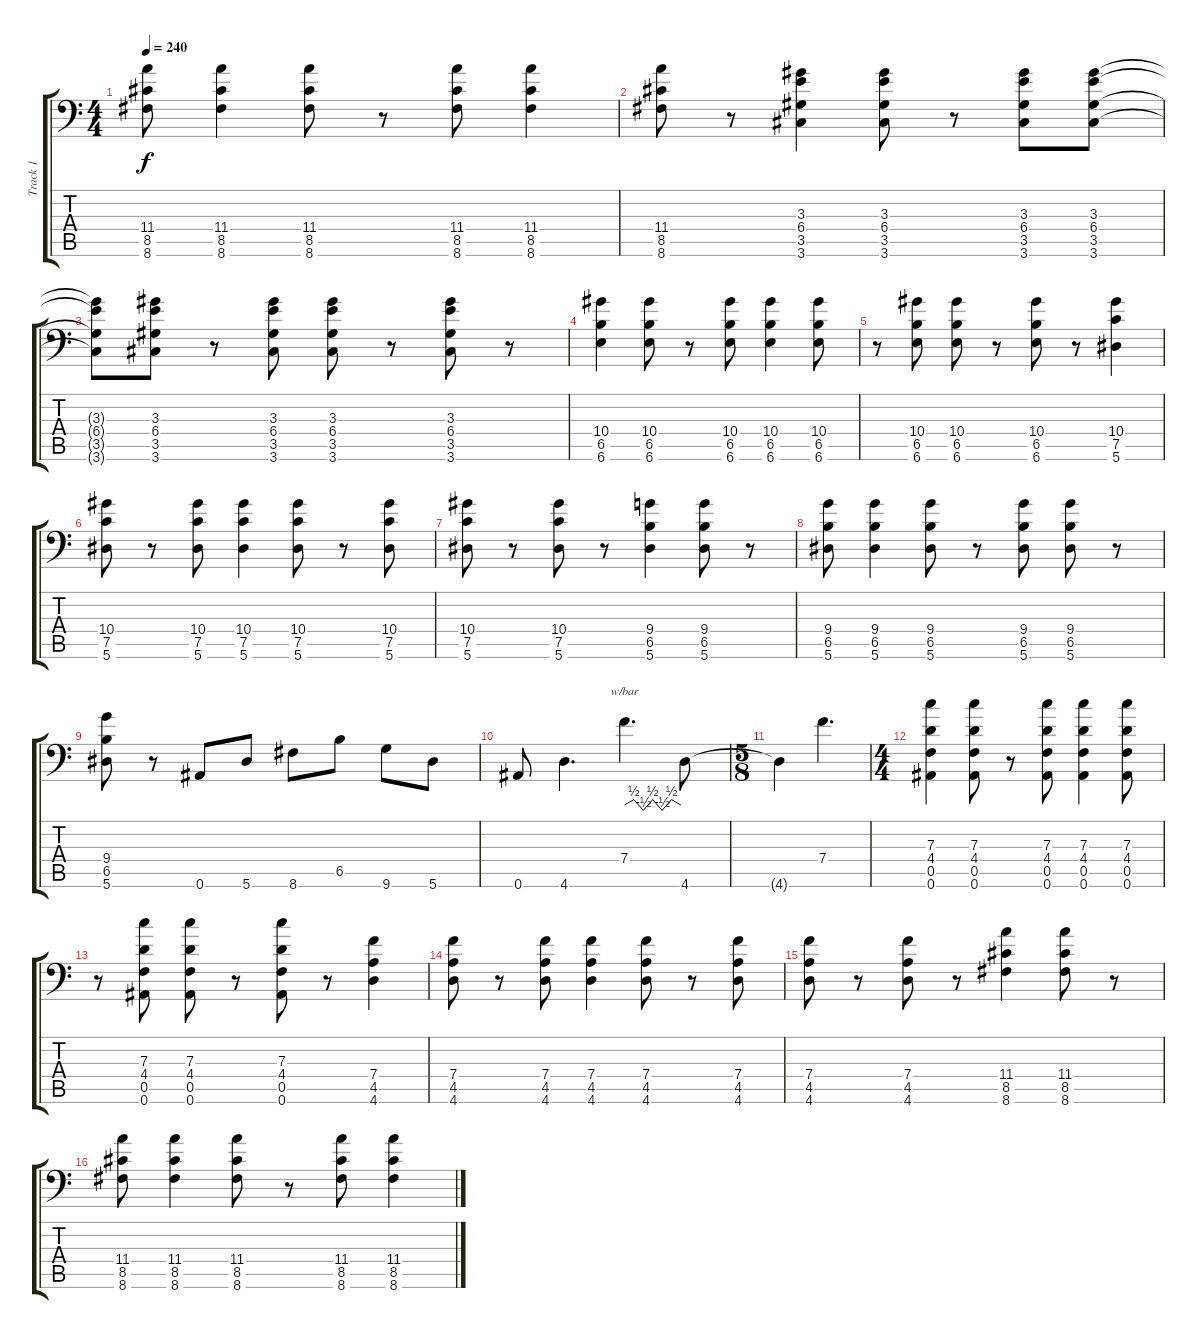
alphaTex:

\track ("Track 1" "Track 1") {instrument distortionguitar}
\staff {score tabs}
\tuning (D4 A3 F3 Bb2 F2 Bb1) {hide}
\ts (4 4)
\tempo 240
\clef f4
\ks c
(11.4 8.5 8.6).8{dy f} (11.4 8.5 8.6).4 (11.4 8.5 8.6).8 r.8 (11.4 8.5 8.6).8 (11.4 8.5 8.6).4 |
(11.4 8.5 8.6).8 r.8 (3.3 6.4 3.5 3.6).4 (3.3 6.4 3.5 3.6).8 r.8 (3.3 6.4 3.5 3.6).8 (3.3 6.4 3.5 3.6).8 |
(3.3{t} 6.4{t} 3.5{t} 3.6{t}).8 (3.3 6.4 3.5 3.6).8 r.8 (3.3 6.4 3.5 3.6).8 (3.3 6.4 3.5 3.6).8 r.8 (3.3 6.4 3.5 3.6).8 r.8 |
(10.4 6.5 6.6).4 (10.4 6.5 6.6).8 r.8 (10.4 6.5 6.6).8 (10.4 6.5 6.6).4 (10.4 6.5 6.6).8 |
r.8 (10.4 6.5 6.6).8 (10.4 6.5 6.6).8 r.8 (10.4 6.5 6.6).8 r.8 (10.4 7.5 5.6).4 |
(10.4 7.5 5.6).8 r.8 (10.4 7.5 5.6).8 (10.4 7.5 5.6).4 (10.4 7.5 5.6).8 r.8 (10.4 7.5 5.6).8 |
(10.4 7.5 5.6).8 r.8 (10.4 7.5 5.6).8 r.8 (9.4 6.5 5.6).4 (9.4 6.5 5.6).8 r.8 |
(9.4 6.5 5.6).8 (9.4 6.5 5.6).4 (9.4 6.5 5.6).8 r.8 (9.4 6.5 5.6).8 (9.4 6.5 5.6).8 r.8 |
(9.4 6.5 5.6).8 r.8 0.6.8 5.6.8 8.6.8 6.5.8 9.6.8 5.6.8 |
0.6.8 4.6.4{d} 7.4.4{d tbe (custom default 0 0 10 2 20 -2 30 2 40 -2 50 2 60 0)} 4.6.8 |
\ts (5 8)
4.6{t}.4 7.4.4{d} |
\ts (4 4)
(7.3 4.4 0.5 0.6).4 (7.3 4.4 0.5 0.6).8 r.8 (7.3 4.4 0.5 0.6).8 (7.3 4.4 0.5 0.6).4 (7.3 4.4 0.5 0.6).8 |
r.8 (7.3 4.4 0.5 0.6).8 (7.3 4.4 0.5 0.6).8 r.8 (7.3 4.4 0.5 0.6).8 r.8 (7.4 4.5 4.6).4 |
(7.4 4.5 4.6).8 r.8 (7.4 4.5 4.6).8 (7.4 4.5 4.6).4 (7.4 4.5 4.6).8 r.8 (7.4 4.5 4.6).8 |
(7.4 4.5 4.6).8 r.8 (7.4 4.5 4.6).8 r.8 (11.4 8.5 8.6).4 (11.4 8.5 8.6).8 r.8 |
(11.4 8.5 8.6).8 (11.4 8.5 8.6).4 (11.4 8.5 8.6).8 r.8 (11.4 8.5 8.6).8 (11.4 8.5 8.6).4
